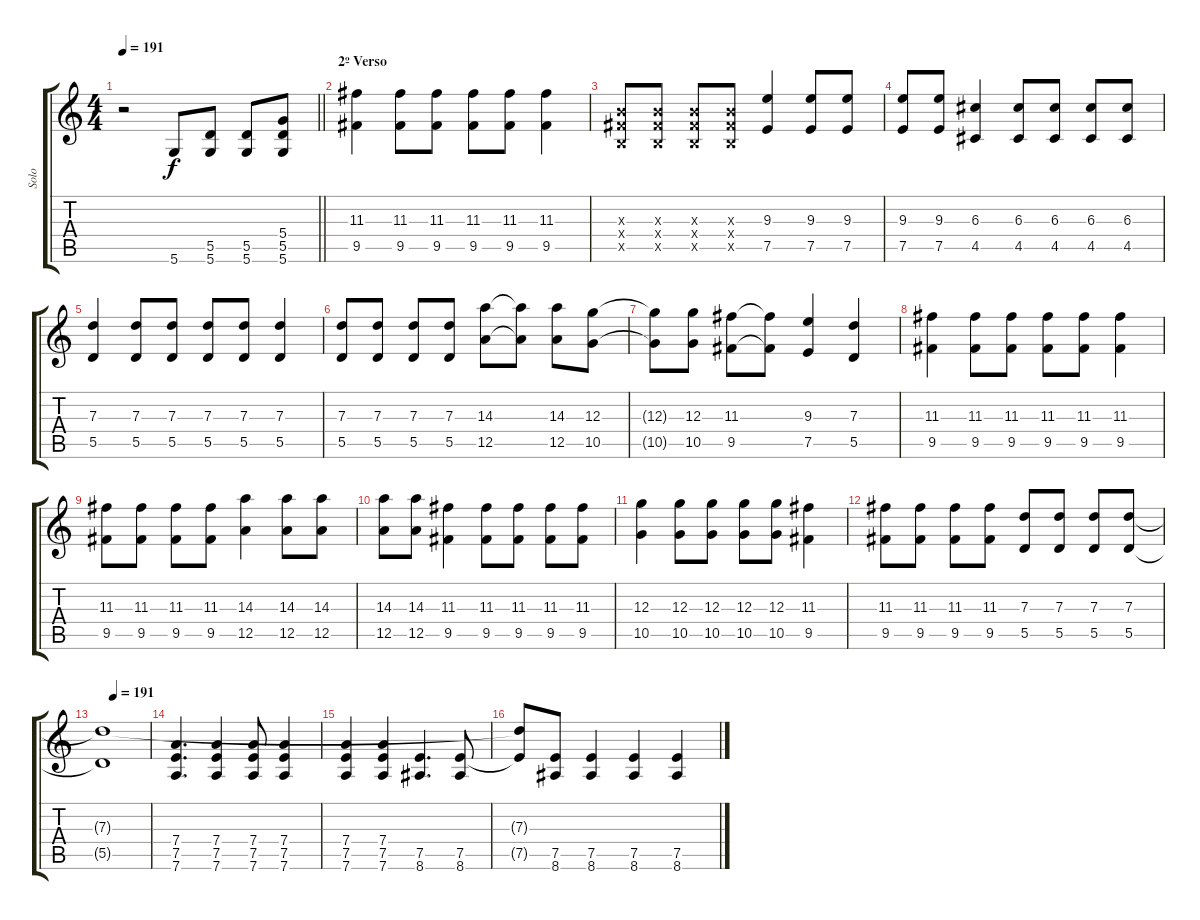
\track ("Solo" "Solo") {instrument distortionguitar}
\staff {score tabs}
\tuning (E4 B3 G3 D3 A2 D2) {hide}
\ts (4 4)
\tempo 191
\clef g2
\barLineRight lightlight
\ks c
r.2{dy f} 5.6.8{volume 12} (5.5 5.6).8 (5.5 5.6).8 (5.4 5.5 5.6).8 |
\section ("" "2º Verso")
(11.3 9.5).4 (11.3 9.5).8 (11.3 9.5).8 (11.3 9.5).8 (11.3 9.5).8 (11.3 9.5).4 |
(4.3{x} 4.4{x} 2.5{x}).8 (4.3{x} 4.4{x} 2.5{x}).8 (4.3{x} 4.4{x} 2.5{x}).8 (4.3{x} 4.4{x} 2.5{x}).8 (9.3 7.5).4 (9.3 7.5).8 (9.3 7.5).8 |
(9.3 7.5).8 (9.3 7.5).8 (6.3 4.5).4 (6.3 4.5).8 (6.3 4.5).8 (6.3 4.5).8 (6.3 4.5).8 |
(7.3 5.5).4 (7.3 5.5).8 (7.3 5.5).8 (7.3 5.5).8 (7.3 5.5).8 (7.3 5.5).4 |
(7.3 5.5).8 (7.3 5.5).8 (7.3 5.5).8 (7.3 5.5).8 (14.3 12.5).8 (14.3{t} 12.5{t}).8 (14.3 12.5).8 (12.3 10.5).8 |
(12.3{t} 10.5{t}).8 (12.3 10.5).8 (11.3 9.5).8 (11.3{t} 9.5{t}).8 (9.3 7.5).4 (7.3 5.5).4 |
(11.3 9.5).4 (11.3 9.5).8 (11.3 9.5).8 (11.3 9.5).8 (11.3 9.5).8 (11.3 9.5).4 |
(11.3 9.5).8 (11.3 9.5).8 (11.3 9.5).8 (11.3 9.5).8 (14.3 12.5).4 (14.3 12.5).8 (14.3 12.5).8 |
(14.3 12.5).8 (14.3 12.5).8 (11.3 9.5).4 (11.3 9.5).8 (11.3 9.5).8 (11.3 9.5).8 (11.3 9.5).8 |
(12.3 10.5).4 (12.3 10.5).8 (12.3 10.5).8 (12.3 10.5).8 (12.3 10.5).8 (11.3 9.5).4 |
(11.3 9.5).8 (11.3 9.5).8 (11.3 9.5).8 (11.3 9.5).8 (7.3 5.5).8 (7.3 5.5).8 (7.3 5.5).8 (7.3 5.5).8 |
\tempo (191 0.25)
(7.3{t} 5.5{t}).1 |
(7.4 7.5 7.6).4{d} (7.4 7.5 7.6).4 (7.4 7.5 7.6).8 (7.4 7.5 7.6).4 |
(7.4 7.5 7.6).4 (7.4 7.5 7.6).4 (7.5 8.6).4{d} (7.5 8.6).8 |
(7.3{t} 7.5{t}).8 (7.5 8.6).8 (7.5 8.6).4 (7.5 8.6).4 (7.5 8.6).4
